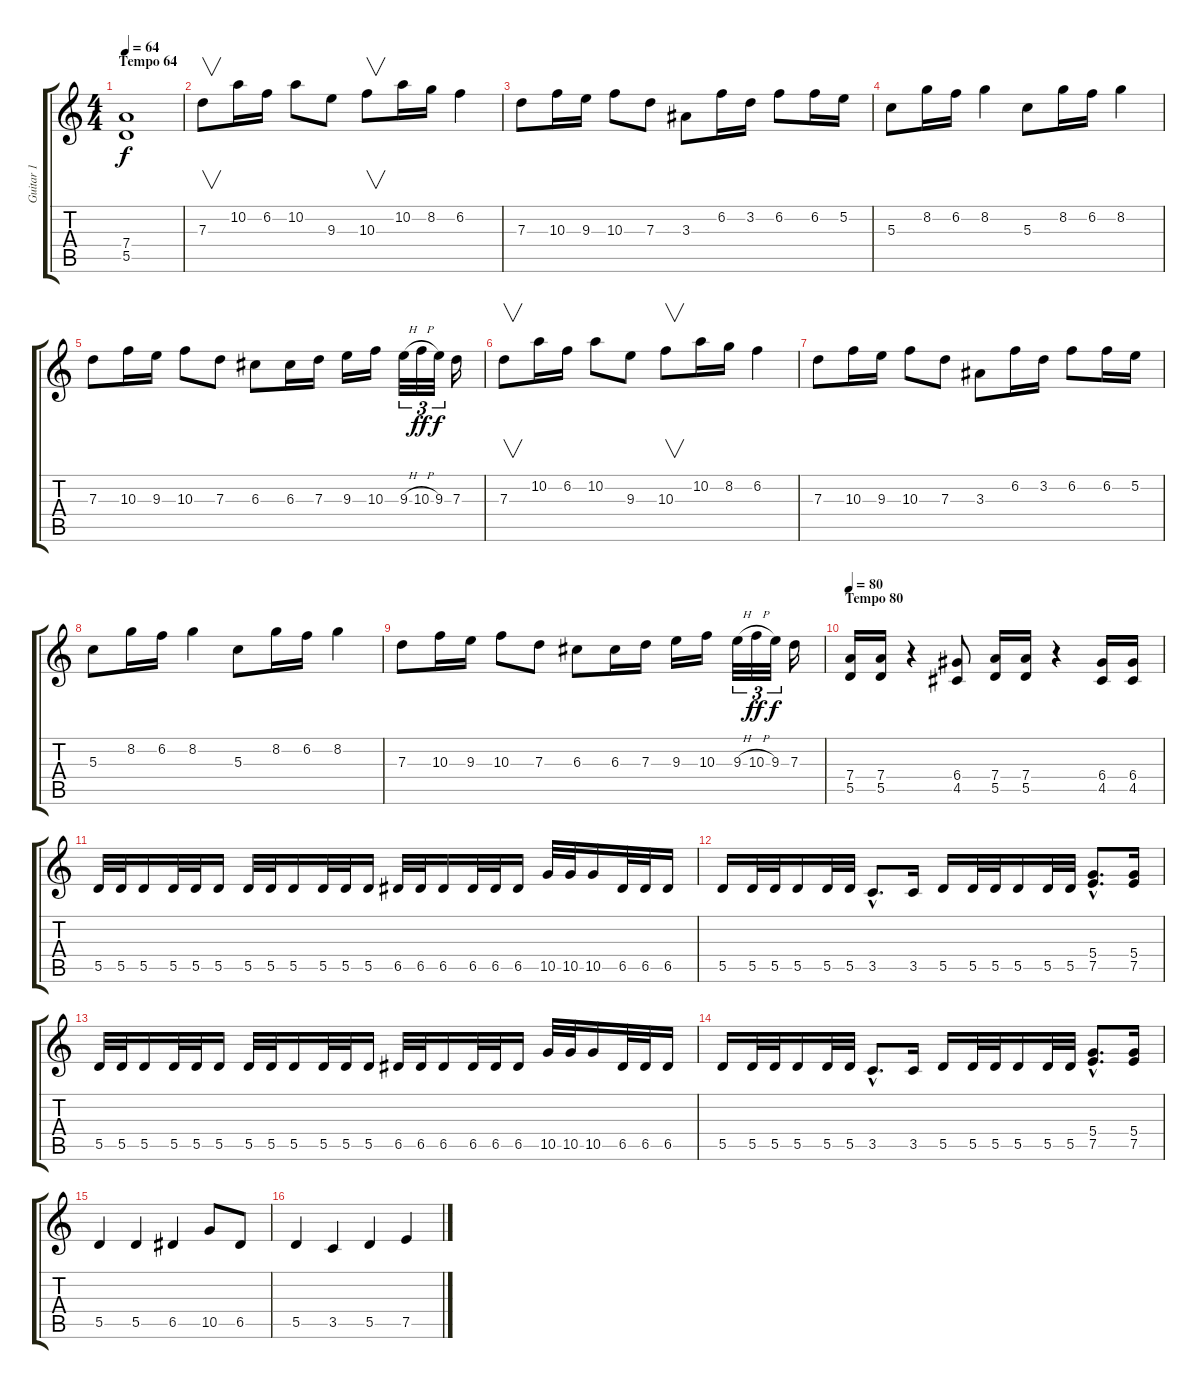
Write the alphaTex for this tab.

\track ("Guitar 1" "Guitar 1") {instrument distortionguitar}
\staff {score tabs}
\tuning (E4 B3 G3 D3 A2 E2) {hide}
\ts (4 4)
\section ("" "Tempo 64")
\tempo 64
\clef g2
\ks c
(7.4 5.5).1{dy f} |
7.3.8{v} 10.2.16 6.2.16 10.2.8 9.3.8 10.3.8{v} 10.2.16 8.2.16 6.2.4 |
7.3.8 10.3.16 9.3.16 10.3.8 7.3.8 3.3.8 6.2.16 3.2.16 6.2.8 6.2.16 5.2.16 |
5.3.8 8.2.16 6.2.16 8.2.4 5.3.8 8.2.16 6.2.16 8.2.4 |
7.3.8 10.3.16 9.3.16 10.3.8 7.3.8 6.3.8 6.3.16 7.3.16 9.3.16 10.3.16 9.3{h}.32{tu (3 2)} 10.3{h}.32{tu (3 2) dy ff} 9.3.32{tu (3 2) dy f} 7.3.16 |
7.3.8{v} 10.2.16 6.2.16 10.2.8 9.3.8 10.3.8{v} 10.2.16 8.2.16 6.2.4 |
7.3.8 10.3.16 9.3.16 10.3.8 7.3.8 3.3.8 6.2.16 3.2.16 6.2.8 6.2.16 5.2.16 |
5.3.8 8.2.16 6.2.16 8.2.4 5.3.8 8.2.16 6.2.16 8.2.4 |
7.3.8 10.3.16 9.3.16 10.3.8 7.3.8 6.3.8 6.3.16 7.3.16 9.3.16 10.3.16 9.3{h}.32{tu (3 2)} 10.3{h}.32{tu (3 2) dy ff} 9.3.32{tu (3 2) dy f} 7.3.16 |
\section ("" "Tempo 80")
\tempo 80
(7.4 5.5).16 (7.4 5.5).16 r.4 (6.4 4.5).8 (7.4 5.5).16 (7.4 5.5).16 r.4 (6.4 4.5).16 (6.4 4.5).16 |
5.5.32 5.5.32 5.5.16 5.5.32 5.5.32 5.5.16 5.5.32 5.5.32 5.5.16 5.5.32 5.5.32 5.5.16 6.5.32 6.5.32 6.5.16 6.5.32 6.5.32 6.5.16 10.5.32 10.5.32 10.5.16 6.5.32 6.5.32 6.5.16 |
5.5.16 5.5.32 5.5.32 5.5.16 5.5.32 5.5.32 3.5{hac}.8{d} 3.5.16 5.5.16 5.5.32 5.5.32 5.5.16 5.5.32 5.5.32 (5.4{hac} 7.5{hac}).8{d} (5.4 7.5).16 |
5.5.32 5.5.32 5.5.16 5.5.32 5.5.32 5.5.16 5.5.32 5.5.32 5.5.16 5.5.32 5.5.32 5.5.16 6.5.32 6.5.32 6.5.16 6.5.32 6.5.32 6.5.16 10.5.32 10.5.32 10.5.16 6.5.32 6.5.32 6.5.16 |
5.5.16 5.5.32 5.5.32 5.5.16 5.5.32 5.5.32 3.5{hac}.8{d} 3.5.16 5.5.16 5.5.32 5.5.32 5.5.16 5.5.32 5.5.32 (5.4{hac} 7.5{hac}).8{d} (5.4 7.5).16 |
5.5.4 5.5.4 6.5.4 10.5.8 6.5.8 |
5.5.4 3.5.4 5.5.4 7.5.4
